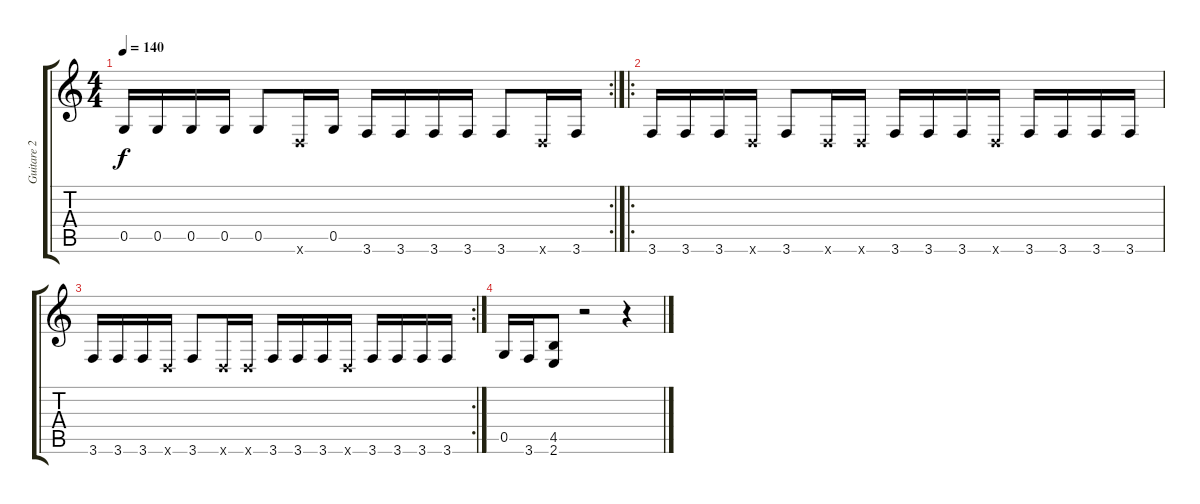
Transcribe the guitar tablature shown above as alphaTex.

\track ("Guitare 2" "Guitare 2") {instrument distortionguitar}
\staff {score tabs}
\tuning (D4 A3 F3 C3 G2 D2) {hide}
\rc 2
\ts (4 4)
\tempo 140
\clef g2
\ks c
0.5.16{dy f} 0.5.16 0.5.16 0.5.16 0.5.8 0.6{x}.16 0.5.16 3.6.16 3.6.16 3.6.16 3.6.16 3.6.8 0.6{x}.16 3.6.16 |
\ro
3.6.16 3.6.16 3.6.16 0.6{x}.16 3.6.8 0.6{x}.16 0.6{x}.16 3.6.16 3.6.16 3.6.16 0.6{x}.16 3.6.16 3.6.16 3.6.16 3.6.16 |
\rc 2
3.6.16 3.6.16 3.6.16 0.6{x}.16 3.6.8 0.6{x}.16 0.6{x}.16 3.6.16 3.6.16 3.6.16 0.6{x}.16 3.6.16 3.6.16 3.6.16 3.6.16 |
0.5.16 3.6.16 (4.5 2.6).8 r.2 r.4
